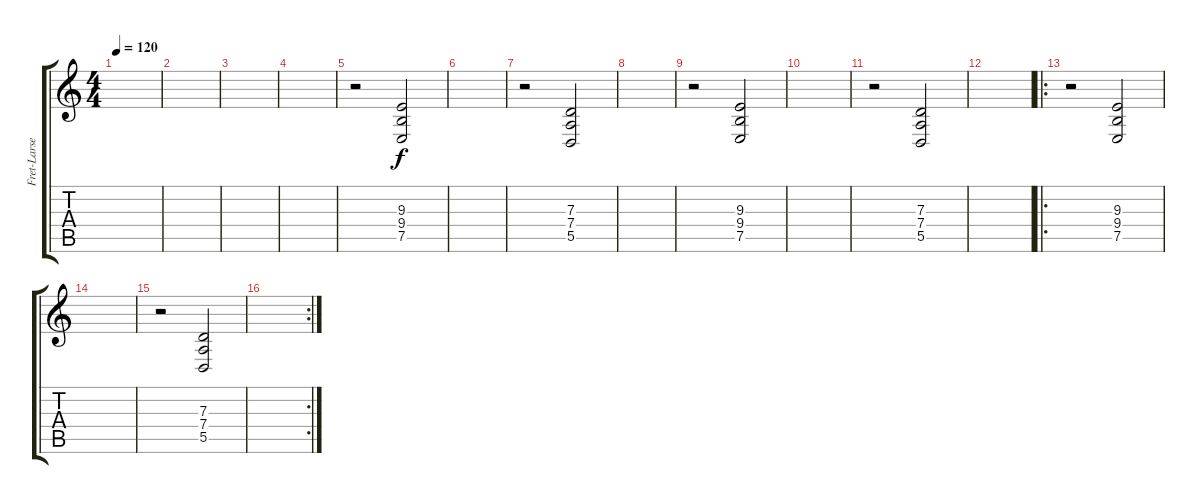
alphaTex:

\track ("Fret-Larsen Effect" "Fret-Larse") {instrument guitarfretnoise}
\staff {score tabs}
\tuning (E4 B3 G3 D3 A2 E2) {hide}
\ts (4 4)
\tempo 120
\clef g2
\ks c
|
|
|
|
r.2 (9.3 9.4 7.5).2 |
|
r.2 (7.3 7.4 5.5).2 |
|
r.2 (9.3 9.4 7.5).2 |
|
r.2 (7.3 7.4 5.5).2 |
|
\ro
r.2 (9.3 9.4 7.5).2 |
|
r.2 (7.3 7.4 5.5).2 |
\rc 2
